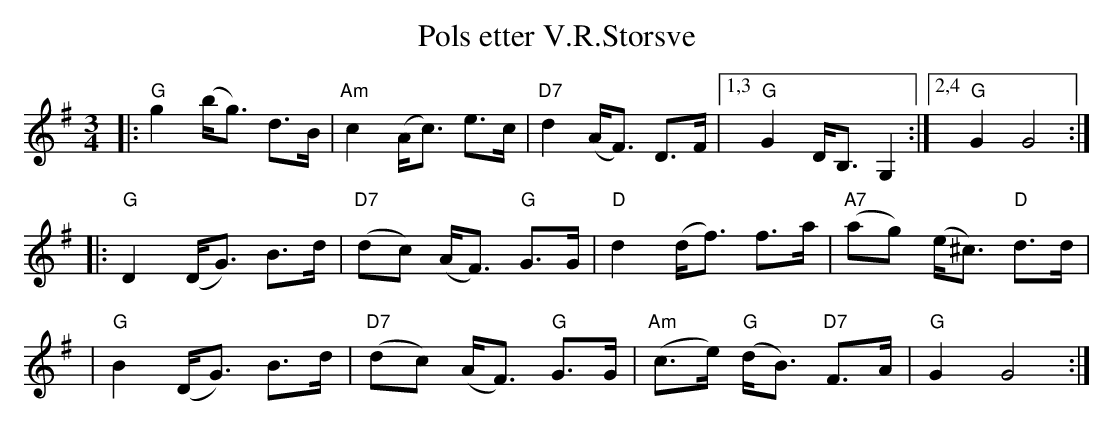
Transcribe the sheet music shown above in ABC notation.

X:1
T: Pols etter V.R.Storsve
M: 3/4
L: 1/8
K: G
|: "G"g2 (b<g) d>B | "Am"c2 (A<c) e>c | "D7"d2 (A<F) D>F |1,3 "G"G2 D<B, G,2 :|2,4 "G"G2 G4 :|
|: "G"D2 (D<G) B>d | "D7"(dc) (A<F) "G"G>G | "D"d2 (d<f) f>a | "A7"(ag) (e<^c) "D"d>d |
|  "G"B2 (D<G) B>d | "D7"(dc) (A<F) "G"G>G | "Am"(c>e) "G"(d<B) "D7"F>A | "G"G2 G4 :|
